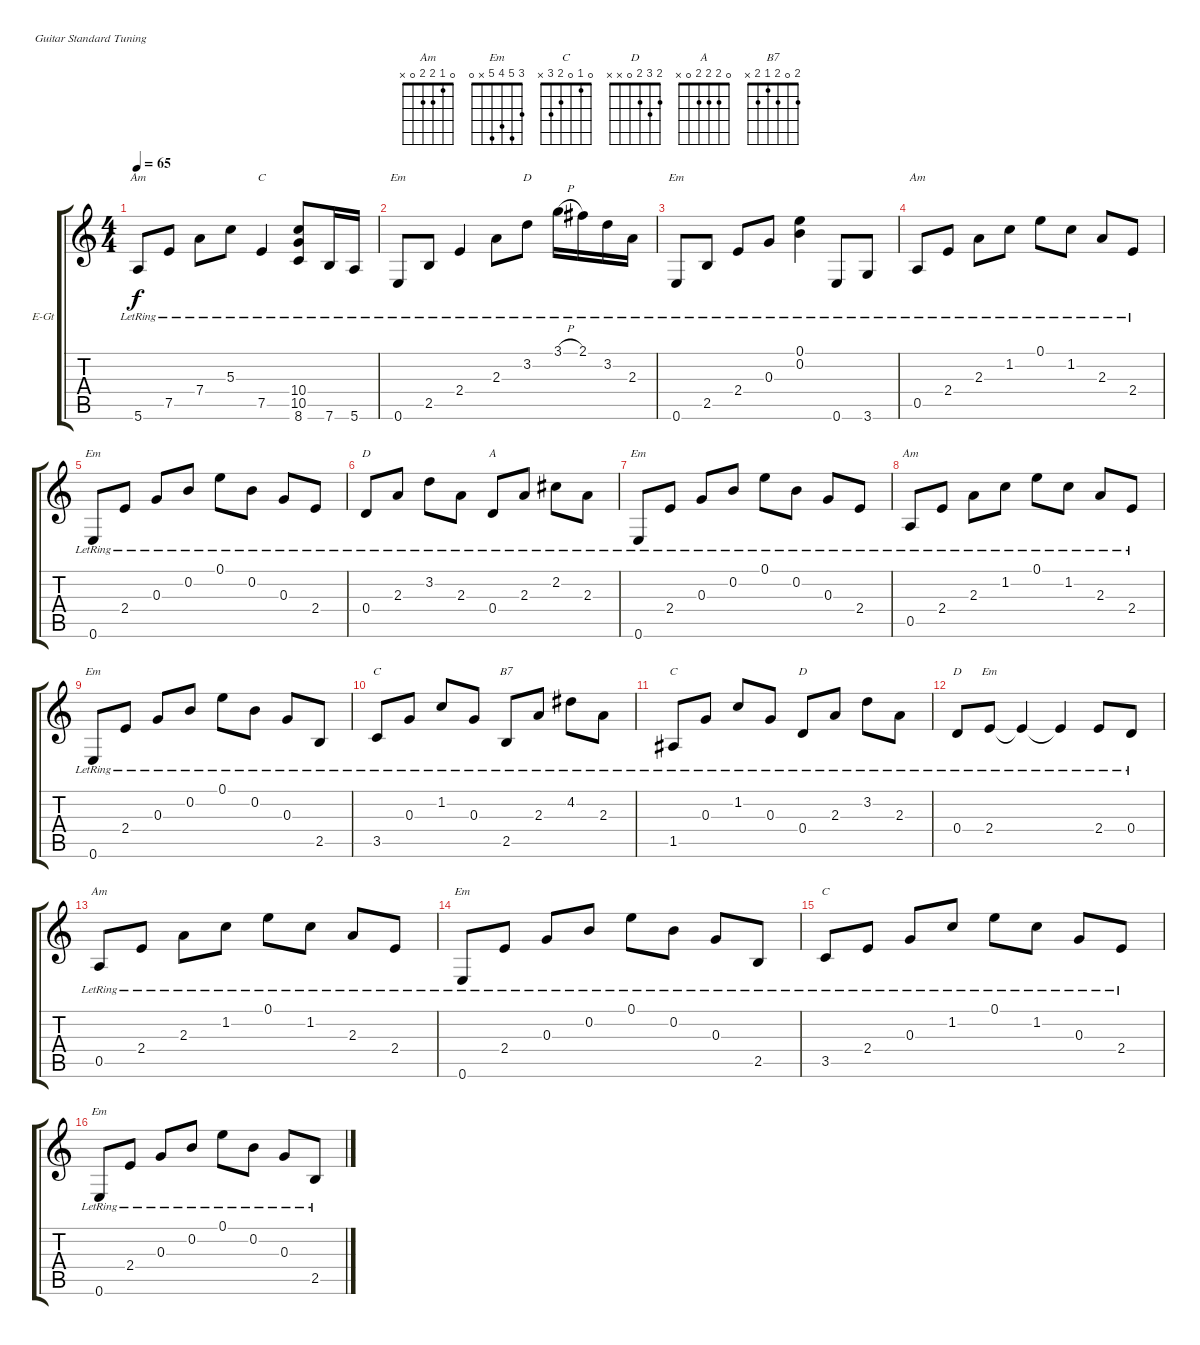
\bracketExtendMode groupsimilarinstruments
\firstSystemTrackNameOrientation horizontal
\otherSystemsTrackNameOrientation horizontal
\track ("Electric Guitar 2" "E-Gt") {instrument electricguitarclean}
\staff {score tabs}
\tuning (E4 B3 G3 D3 A2 E2)
\chord ("Am" 0 1 2 2 0 x)
\chord ("Em" 3 5 4 5 x 0)
\chord ("C" 0 1 0 2 3 x)
\chord ("D" 2 3 2 0 x x)
\chord ("A" 0 2 2 2 0 x)
\chord ("B7" 2 0 2 1 2 x)
\ts (4 4)
\tempo 65
\clef g2
\ks c
5.6{lr}.8{ch "Am" dy f} 7.5{lr}.8 7.4{lr}.8 5.3{lr}.8 7.5{lr}.4{ch "C"} (10.4{lr} 10.5{lr} 8.6{lr}).8 7.6{lr}.16 5.6{lr}.16 |
0.6{lr}.8{ch "Em"} 2.5{lr}.8 2.4{lr}.4 2.3{lr}.8 3.2{lr}.8{ch "D"} 3.1{h lr}.16 2.1{lr}.16 3.2{lr}.16 2.3{lr}.16 |
0.6{lr}.8{ch "Em"} 2.5{lr}.8 2.4{lr}.8 0.3{lr}.8 (0.1{lr} 0.2{lr}).4 0.6{lr}.8 3.6{lr}.8 |
0.5{lr}.8{ch "Am"} 2.4{lr}.8 2.3{lr}.8 1.2{lr}.8 0.1{lr}.8 1.2{lr}.8 2.3{lr}.8 2.4{lr}.8 |
0.6{lr}.8{ch "Em"} 2.4{lr}.8 0.3{lr}.8 0.2{lr}.8 0.1{lr}.8 0.2{lr}.8 0.3{lr}.8 2.4{lr}.8 |
0.4{lr}.8{ch "D"} 2.3{lr}.8 3.2{lr}.8 2.3{lr}.8 0.4{lr}.8{ch "A"} 2.3{lr}.8 2.2{lr}.8 2.3{lr}.8 |
0.6{lr}.8{ch "Em"} 2.4{lr}.8 0.3{lr}.8 0.2{lr}.8 0.1{lr}.8 0.2{lr}.8 0.3{lr}.8 2.4{lr}.8 |
0.5{lr}.8{ch "Am"} 2.4{lr}.8 2.3{lr}.8 1.2{lr}.8 0.1{lr}.8 1.2{lr}.8 2.3{lr}.8 2.4{lr}.8 |
0.6{lr}.8{ch "Em"} 2.4{lr}.8 0.3{lr}.8 0.2{lr}.8 0.1{lr}.8 0.2{lr}.8 0.3{lr}.8 2.5{lr}.8 |
3.5{lr}.8{ch "C"} 0.3{lr}.8 1.2{lr}.8 0.3{lr}.8 2.5{lr}.8{ch "B7"} 2.3{lr}.8 4.2{lr}.8 2.3{lr}.8 |
1.5{lr}.8{ch "C"} 0.3{lr}.8 1.2{lr}.8 0.3{lr}.8 0.4{lr}.8{ch "D"} 2.3{lr}.8 3.2{lr}.8 2.3{lr}.8 |
0.4{lr}.8{ch "D"} 2.4{lr}.8{ch "Em"} 2.4{lr t}.4 2.4{lr t}.4 2.4{lr}.8 0.4{lr}.8 |
0.5{lr}.8{ch "Am"} 2.4{lr}.8 2.3{lr}.8 1.2{lr}.8 0.1{lr}.8 1.2{lr}.8 2.3{lr}.8 2.4{lr}.8 |
0.6{lr}.8{ch "Em"} 2.4{lr}.8 0.3{lr}.8 0.2{lr}.8 0.1{lr}.8 0.2{lr}.8 0.3{lr}.8 2.5{lr}.8 |
3.5{lr}.8{ch "C"} 2.4{lr}.8 0.3{lr}.8 1.2{lr}.8 0.1{lr}.8 1.2{lr}.8 0.3{lr}.8 2.4{lr}.8 |
0.6{lr}.8{ch "Em"} 2.4{lr}.8 0.3{lr}.8 0.2{lr}.8 0.1{lr}.8 0.2{lr}.8 0.3{lr}.8 2.5{lr}.8
